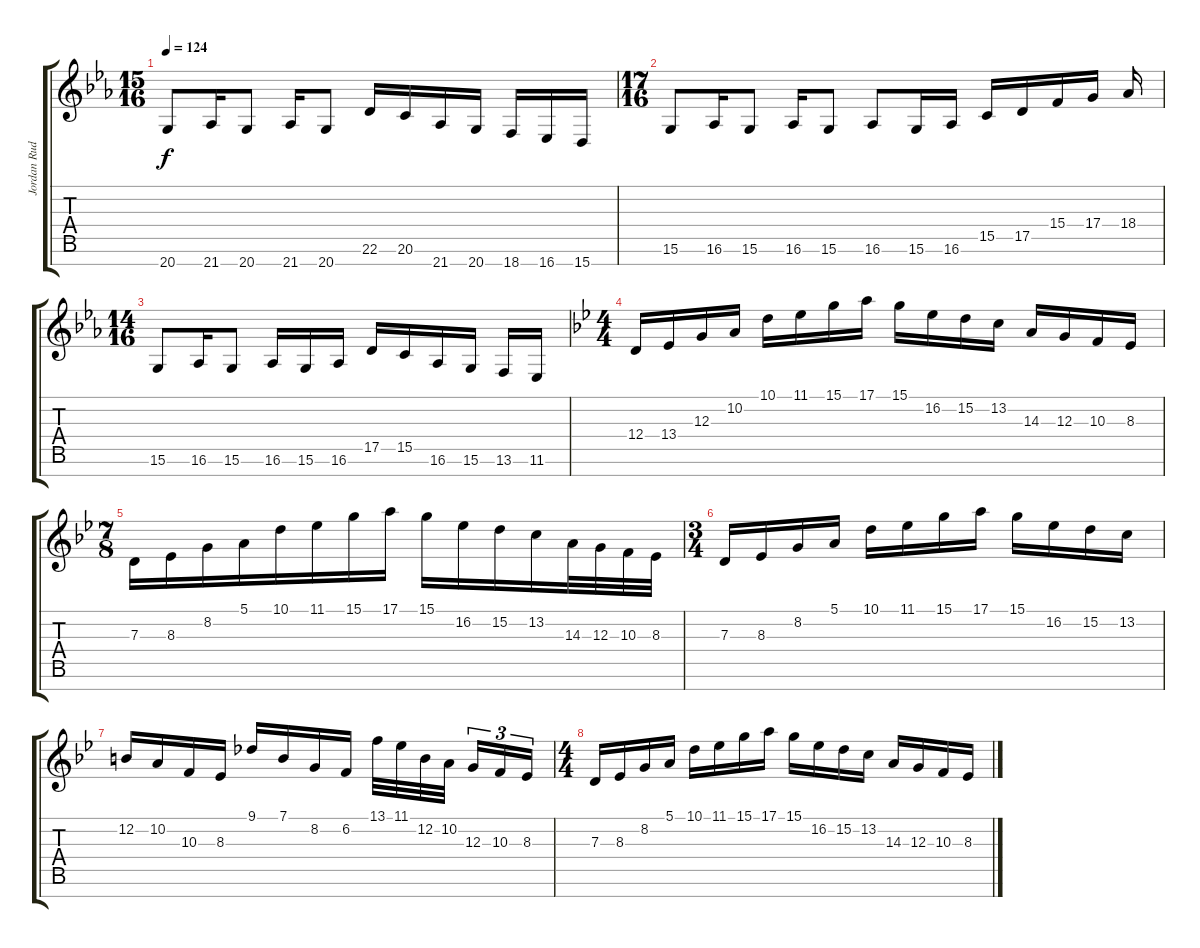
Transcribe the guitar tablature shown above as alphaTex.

\track ("Jordan Rudess" "Jordan Rud") {instrument stringensemble1}
\staff {score tabs}
\tuning (E4 B3 G3 D3 A2 E2 B1) {hide}
\ts (15 16)
\tempo 124
\clef g2
\ks eb
20.7.8{dy f} 21.7.16 20.7.8 21.7.16 20.7.8 22.6.16 20.6.16 21.7.16 20.7.16 18.7.16 16.7.16 15.7.16 |
\ts (17 16)
15.6.8 16.6.16 15.6.8 16.6.16 15.6.8 16.6.8 15.6.16 16.6.16 15.5.16 17.5.16 15.4.16 17.4.16 18.4.16 |
\ts (14 16)
15.6.8 16.6.16 15.6.8 16.6.16 15.6.16 16.6.16 17.5.16 15.5.16 16.6.16 15.6.16 13.6.16 11.6.16 |
\ts (4 4)
\ks bb
12.4.16 13.4.16 12.3.16 10.2.16 10.1.16 11.1.16 15.1.16 17.1.16 15.1.16 16.2.16 15.2.16 13.2.16 14.3.16 12.3.16 10.3.16 8.3.16 |
\ts (7 8)
7.3.16 8.3.16 8.2.16 5.1.16 10.1.16 11.1.16 15.1.16 17.1.16 15.1.16 16.2.16 15.2.16 13.2.16 14.3.32 12.3.32 10.3.32 8.3.32 |
\ts (3 4)
7.3.16 8.3.16 8.2.16 5.1.16 10.1.16 11.1.16 15.1.16 17.1.16 15.1.16 16.2.16 15.2.16 13.2.16 |
12.2.16 10.2.16 10.3.16 8.3.16 9.1.16 7.1.16 8.2.16 6.2.16 13.1.32 11.1.32 12.2.32 10.2.32{beam splitsecondary} 12.3.16{tu (3 2)} 10.3.16{tu (3 2)} 8.3.16{tu (3 2)} |
\ts (4 4)
7.3.16 8.3.16 8.2.16 5.1.16 10.1.16 11.1.16 15.1.16 17.1.16 15.1.16 16.2.16 15.2.16 13.2.16 14.3.16 12.3.16 10.3.16 8.3.16
